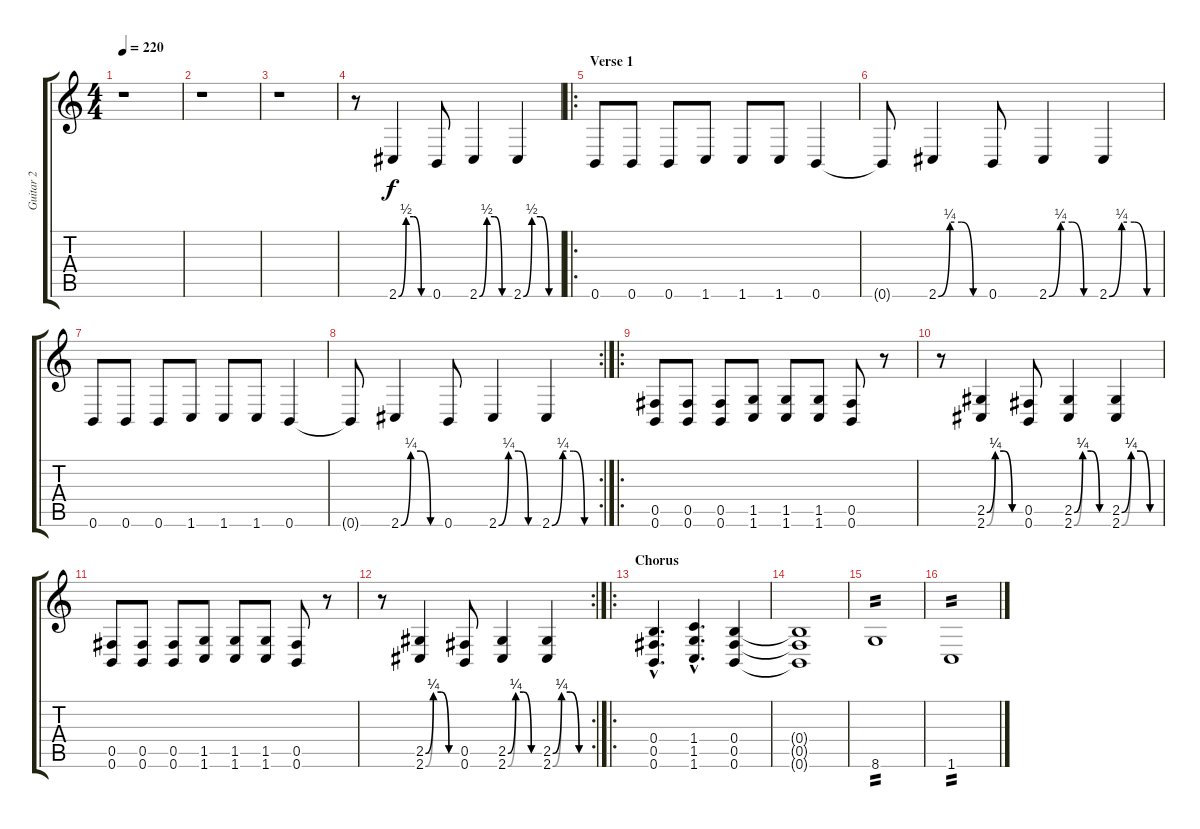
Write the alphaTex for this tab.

\track ("Guitar 2" "Guitar 2") {instrument distortionguitar}
\staff {score tabs}
\tuning (Db4 Ab3 E3 B2 Gb2 B1) {hide}
\ts (4 4)
\tempo 220
\clef g2
\ks c
r.1{dy f} |
r.1 |
r.1 |
r.8 2.6{be (custom 0 0 15 2 30 2 45 0 60 0)}.4 0.6.8 2.6{be (custom 0 0 15 2 30 2 45 0 60 0)}.4 2.6{be (custom 0 0 15 2 30 2 45 0 60 0)}.4 |
\ro
\section ("" "Verse 1")
0.6.8 0.6.8 0.6.8 1.6.8 1.6.8 1.6.8 0.6.4 |
0.6{t}.8 2.6{be (custom 0 0 15 1 30 1 45 0 60 0)}.4 0.6.8 2.6{be (custom 0 0 15 1 30 1 45 0 60 0)}.4 2.6{be (custom 0 0 15 1 30 1 45 0 60 0)}.4 |
0.6.8 0.6.8 0.6.8 1.6.8 1.6.8 1.6.8 0.6.4 |
\rc 2
0.6{t}.8 2.6{be (custom 0 0 15 1 30 1 45 0 60 0)}.4 0.6.8 2.6{be (custom 0 0 15 1 30 1 45 0 60 0)}.4 2.6{be (custom 0 0 15 1 30 1 45 0 60 0)}.4 |
\ro
(0.5 0.6).8 (0.5 0.6).8 (0.5 0.6).8 (1.5 1.6).8 (1.5 1.6).8 (1.5 1.6).8 (0.5 0.6).8 r.8 |
r.8 (2.5{be (custom 0 0 15 1 30 1 45 0 60 0)} 2.6{be (custom 0 0 15 1 30 1 45 0 60 0)}).4 (0.5 0.6).8 (2.5{be (custom 0 0 15 1 30 1 45 0 60 0)} 2.6{be (custom 0 0 15 1 30 1 45 0 60 0)}).4 (2.5{be (custom 0 0 15 1 30 1 45 0 60 0)} 2.6{be (custom 0 0 15 1 30 1 45 0 60 0)}).4 |
(0.5 0.6).8 (0.5 0.6).8 (0.5 0.6).8 (1.5 1.6).8 (1.5 1.6).8 (1.5 1.6).8 (0.5 0.6).8 r.8 |
\rc 2
r.8 (2.5{be (custom 0 0 15 1 30 1 45 0 60 0)} 2.6{be (custom 0 0 15 1 30 1 45 0 60 0)}).4 (0.5 0.6).8 (2.5{be (custom 0 0 15 1 30 1 45 0 60 0)} 2.6{be (custom 0 0 15 1 30 1 45 0 60 0)}).4 (2.5{be (custom 0 0 15 1 30 1 45 0 60 0)} 2.6{be (custom 0 0 15 1 30 1 45 0 60 0)}).4 |
\ro
\section ("" "Chorus")
(0.4{hac} 0.5{hac} 0.6{hac}).4{d} (1.4{hac} 1.5{hac} 1.6{hac}).4{d} (0.4 0.5 0.6).4 |
(0.4{t} 0.5{t} 0.6{t}).1 |
8.6.1{tp 2} |
1.6.1{tp 2}
